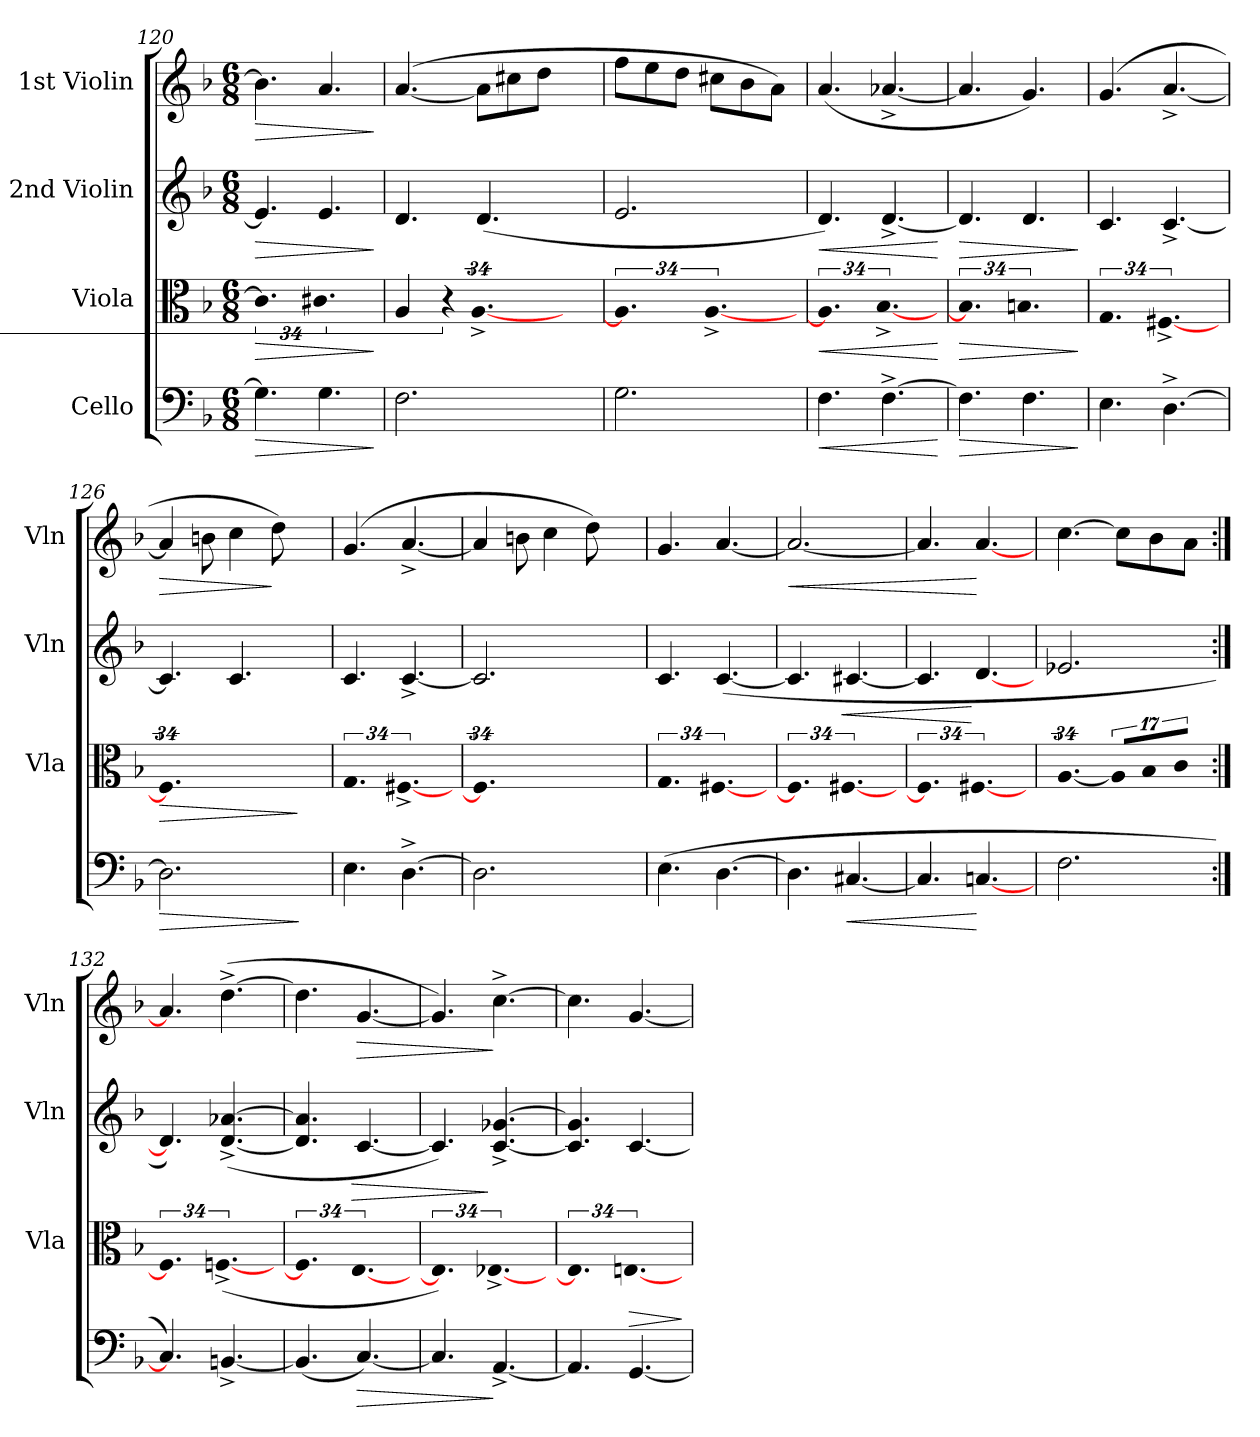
**kern	**dynam	**kern	**dynam	**kern	**dynam	**kern	**dynam
*part4	*part4	*part3	*part3	*part2	*part2	*part1	*part1
*staff4	*staff4	*staff3	*staff3	*staff2	*staff2	*staff1	*staff1
*I"Cello	*	*I"Viola	*	*I"2nd Violin	*	*I"1st Violin	*
*	*	*I'Vla	*	*I'Vln	*	*I'Vln	*
*clefF4	*	*clefC3	*	*clefG2	*	*clefG2	*
*k[b-]	*	*k[b-]	*	*k[b-]	*	*k[b-]	*
*F:	*	*F:	*	*F:	*	*F:	*
*M6/8	*	*M6/8	*	*M6/8	*	*M6/8	*
=120	=120	=120	=120	=120	=120	=120	=120
!	!LO:HP:b	!LO:N:vis=4.	!LO:HP:b	!	!LO:HP:b	!	!LO:HP:b
4.G\]	>	68%25c\]	>	4.e/]	>	4.b-\]	>
!	!	!LO:N:vis=4.	!	!	!	!	!
.	.	68%25c#X\	.	.	.	.	.
4.G\	.	.	.	4.e/	.	4.a/	.
.	.	68ryy	]	.	.	.	.
.	]	.	.	.	]	.	]
=121	=121	=121	=121	=121	=121	=121	=121
2.F\	.	4A/	.	4.d/	.	([4.a/	.
!	!	!LO:N:vis=8	!	!	!	!	!
.	.	17%2r	.	.	.	.	.
!	!	!LO:N:vis=4.	!	!	!	!	!
.	.	[68%25A^/	.	.	.	.	.
.	.	.	.	(4.d/	.	8a\L]	.
.	.	.	.	.	.	8cc#X\	.
.	.	.	.	.	.	8dd\J	.
.	.	68ryy	.	.	.	.	.
=122	=122	=122	=122	=122	=122	=122	=122
!	!	!LO:N:vis=4.	!	!	!	!	!
2.G\	.	68%25A/]	.	2.e/	.	8ff\L	.
.	.	.	.	.	.	8ee\	.
.	.	.	.	.	.	8dd\J	.
!	!	!LO:N:vis=4.	!	!	!	!	!
.	.	[68%25A^/	.	.	.	.	.
.	.	.	.	.	.	8cc#X\L	.
.	.	.	.	.	.	8b-\	.
.	.	.	.	.	.	8a\J)	.
.	.	68ryy	.	.	.	.	.
=123	=123	=123	=123	=123	=123	=123	=123
!	!LO:HP:b	!LO:N:vis=4.	!LO:HP:b	!	!LO:HP:b	!	!
4.F\	<	68%25A/]	<	4.d/)	<	(4.a/	.
!	!	!LO:N:vis=4.	!	!	!	!	!
.	.	[68%25B-^/	.	.	.	.	.
[4.F^\	.	.	.	[4.d^/	.	[4.a-X^/	.
.	.	68ryy	[	.	.	.	.
.	[	.	.	.	[	.	.
=124	=124	=124	=124	=124	=124	=124	=124
!	!LO:HP:b	!LO:N:vis=4.	!LO:HP:b	!	!LO:HP:b	!	!
4.F\]	>	68%25B-/]	>	4.d/]	>	4.a-/]	.
!	!	!LO:N:vis=4.	!	!	!	!	!
.	.	68%25Bn/	.	.	.	.	.
4.F\	.	.	.	4.d/	.	4.g/)	.
.	.	68ryy	]	.	.	.	.
.	]	.	.	.	]	.	.
=125	=125	=125	=125	=125	=125	=125	=125
!	!	!LO:N:vis=4.	!	!	!	!	!
4.E\	.	68%25G/	.	4.c/	.	(4.g/	.
!	!	!LO:N:vis=4.	!	!	!	!	!
.	.	[68%25F#X^/	.	.	.	.	.
[4.D^\	.	.	.	[4.c^/	.	[4.a^/	.
.	.	68ryy	.	.	.	.	.
=126	=126	=126	=126	=126	=126	=126	=126
!	!LO:HP:b	!LO:N:vis=2.	!LO:HP:b	!	!	!	!LO:HP:b
2.D\]	>	34%25F#/]	>	4.c/]	.	4a/]	>
.	.	.	.	.	.	8bn\	.
.	.	.	.	4.c/	.	4cc\	.
.	.	.	.	.	.	8dd\)	]
.	.	68ryy	]	.	.	.	.
.	]	.	.	.	.	.	.
=127	=127	=127	=127	=127	=127	=127	=127
!	!	!LO:N:vis=4.	!	!	!	!	!
4.E\	.	68%25G/	.	4.c/	.	(4.g/	.
!	!	!LO:N:vis=4.	!	!	!	!	!
.	.	[68%25F#X^/	.	.	.	.	.
[4.D^\	.	.	.	[4.c^/	.	[4.a^/	.
.	.	68ryy	.	.	.	.	.
=128	=128	=128	=128	=128	=128	=128	=128
!	!	!LO:N:vis=2.	!	!	!	!	!
2.D\]	.	34%25F#/]	.	2.c/]	.	4a/]	.
.	.	.	.	.	.	8bn\	.
.	.	.	.	.	.	4cc\	.
.	.	.	.	.	.	8dd\)	.
.	.	68ryy	.	.	.	.	.
=129	=129	=129	=129	=129	=129	=129	=129
!	!	!LO:N:vis=4.	!	!	!	!	!
(4.E\	.	68%25G/	.	4.c/	.	4.g/	.
!	!	!LO:N:vis=4.	!	!	!	!	!
.	.	[68%25F#X/	.	.	.	.	.
[4.D\	.	.	.	([4.c/	.	[4.a/	.
.	.	68ryy	.	.	.	.	.
=130	=130	=130	=130	=130	=130	=130	=130
!	!	!LO:N:vis=4.	!	!	!	!	!LO:HP:b
4.D\]	.	68%25F#/]	.	4.c/]	.	2.a/_	<
!	!	!LO:N:vis=4.	!LO:HP:a	!	!	!	!
.	.	[68%25F#X/	<	.	.	.	.
!	!LO:HP:b	!	!	!	!	!	!
[4.C#X/	<	.	.	[4.c#X/	.	.	.
.	.	68ryy	.	.	.	.	.
!!LO:LB:g=z
=131	=131	=131	=131	=131	=131	=131	=131
!	!	!LO:N:vis=4.	!	!	!	!	!
4.C#/]	.	68%25F#/]	.	4.c#/]	.	4.a/]	.
!	!	!LO:N:vis=4.	!	!	!	!	!
.	.	[68%25F#X/	[	.	.	.	.
[4.Cn/	[	.	.	[4.d/	.	[4.a/	[
.	.	68ryy	.	.	.	.	.
=150	=150	=150	=150	=150	=150	=150	=150
!	!	!LO:N:vis=4.	!	!	!	!	!
2.F\	.	[68%25A/	.	2.e-X/	.	[4.cc\	.
!	!	!LO:N:vis=8	!	!	!	!	!
.	.	17%2A/L]	.	.	.	.	.
.	.	.	.	.	.	8cc\L]	.
!	!	!LO:N:vis=8	!	!	!	!	!
.	.	17%2B-/	.	.	.	.	.
.	.	.	.	.	.	8b-\	.
!	!	!LO:N:vis=8	!	!	!	!	!
.	.	17%2c/J	.	.	.	.	.
.	.	.	.	.	.	8a\J	.
.	.	34ryy	.	.	.	.	.
=132:|!	=132:|!	=132:|!	=132:|!	=132:|!	=132:|!	=132:|!	=132:|!
!	!	!LO:N:vis=4.	!	!	!	!	!
4.C/])	.	68%25F#/]	.	4.d/])	.	4.a/]	.
!	!	!LO:N:vis=4.	!	!	!	!	!
.	.	([68%25Fn^/	.	.	.	.	.
[4.BBn^/	.	.	.	([4.d^/ [4.a-X^/	.	([4.dd^\	.
.	.	68ryy	.	.	.	.	.
=133	=133	=133	=133	=133	=133	=133	=133
!	!	!LO:N:vis=4.	!	!	!	!	!
(4.BB/]	.	68%25F/]	.	4.d]/ 4.a-]/	.	4.dd\]	.
!	!	!LO:N:vis=4.	!LO:HP:a	!	!	!	!
.	.	[68%25E/	>	.	.	.	.
!	!LO:HP:b	!	!	!	!	!	!LO:HP:b
[4.C/)	>	.	.	[4.c/	.	[4.g/	>
.	.	68ryy	.	.	.	.	.
=134	=134	=134	=134	=134	=134	=134	=134
!	!	!LO:N:vis=4.	!	!	!	!	!
4.C/]	.	68%25E/])	.	4.c/])	.	4.g/])	.
!	!	!LO:N:vis=4.	!	!	!	!	!
.	.	[68%25E-X^/	]	.	.	.	.
[4.AA^/	]	.	.	[4.c^/ [4.g-X^/	.	[4.cc^\	]
.	.	68ryy	.	.	.	.	.
=135	=135	=135	=135	=135	=135	=135	=135
!	!	!LO:N:vis=4.	!	!	!	!	!
4.AA/]	.	68%25E-/]	.	4.c]/ 4.g-]/	.	4.cc\]	.
!	!	!LO:N:vis=4.	!	!	!	!	!
.	.	[68%25En/	.	.	.	.	.
!	!LO:HP:a	!	!	!	!	!	!
[4.GG/	>	.	.	[4.c/	.	[4.g/	.
.	.	68ryy	.	.	.	.	.
.	]	.	.	.	.	.	.
=	=	=	=	=	=	=	=
*-	*-	*-	*-	*-	*-	*-	*-
